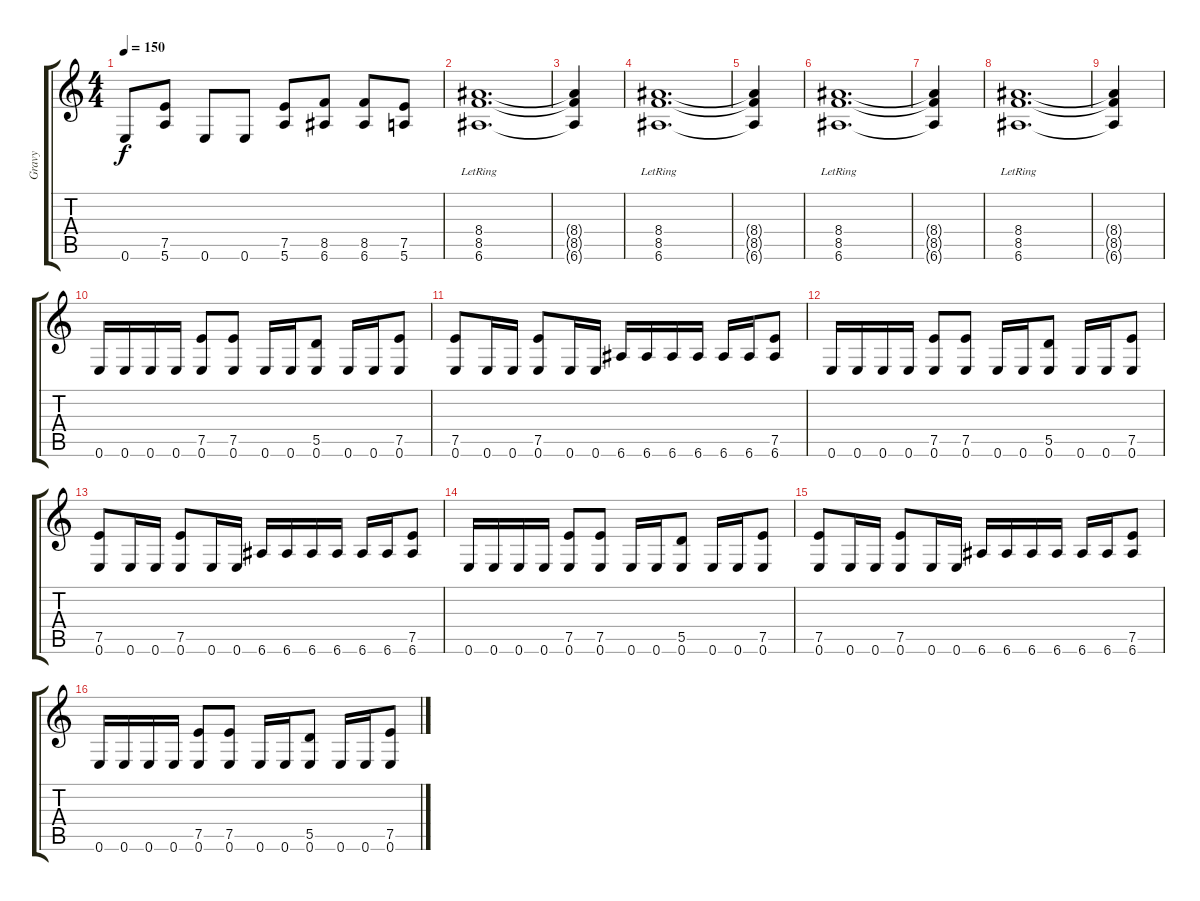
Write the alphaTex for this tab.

\track ("Gravy" "Gravy") {instrument distortionguitar}
\staff {score tabs}
\tuning (E4 B3 G3 D3 A2 E2) {hide}
\ts (4 4)
\tempo 150
\clef g2
\ks c
0.6.8{dy f} (7.5 5.6).8 0.6.8 0.6.8 (7.5 5.6).8 (8.5 6.6).8 (8.5 6.6).8 (7.5 5.6).8 |
(8.4{lr} 8.5{lr} 6.6).1{d} |
(8.4{t} 8.5{t} 6.6{t}).4 |
(8.4{lr} 8.5{lr} 6.6).1{d} |
(8.4{t} 8.5{t} 6.6{t}).4 |
(8.4{lr} 8.5{lr} 6.6).1{d} |
(8.4{t} 8.5{t} 6.6{t}).4 |
(8.4{lr} 8.5{lr} 6.6).1{d} |
(8.4{t} 8.5{t} 6.6{t}).4 |
0.6.16 0.6.16 0.6.16 0.6.16 (7.5 0.6).8 (7.5 0.6).8 0.6.16 0.6.16 (5.5 0.6).8 0.6.16 0.6.16 (7.5 0.6).8 |
(7.5 0.6).8 0.6.16 0.6.16 (7.5 0.6).8 0.6.16 0.6.16 6.6.16 6.6.16 6.6.16 6.6.16 6.6.16 6.6.16 (7.5 6.6).8 |
0.6.16 0.6.16 0.6.16 0.6.16 (7.5 0.6).8 (7.5 0.6).8 0.6.16 0.6.16 (5.5 0.6).8 0.6.16 0.6.16 (7.5 0.6).8 |
(7.5 0.6).8 0.6.16 0.6.16 (7.5 0.6).8 0.6.16 0.6.16 6.6.16 6.6.16 6.6.16 6.6.16 6.6.16 6.6.16 (7.5 6.6).8 |
0.6.16 0.6.16 0.6.16 0.6.16 (7.5 0.6).8 (7.5 0.6).8 0.6.16 0.6.16 (5.5 0.6).8 0.6.16 0.6.16 (7.5 0.6).8 |
(7.5 0.6).8 0.6.16 0.6.16 (7.5 0.6).8 0.6.16 0.6.16 6.6.16 6.6.16 6.6.16 6.6.16 6.6.16 6.6.16 (7.5 6.6).8 |
0.6.16 0.6.16 0.6.16 0.6.16 (7.5 0.6).8 (7.5 0.6).8 0.6.16 0.6.16 (5.5 0.6).8 0.6.16 0.6.16 (7.5 0.6).8
